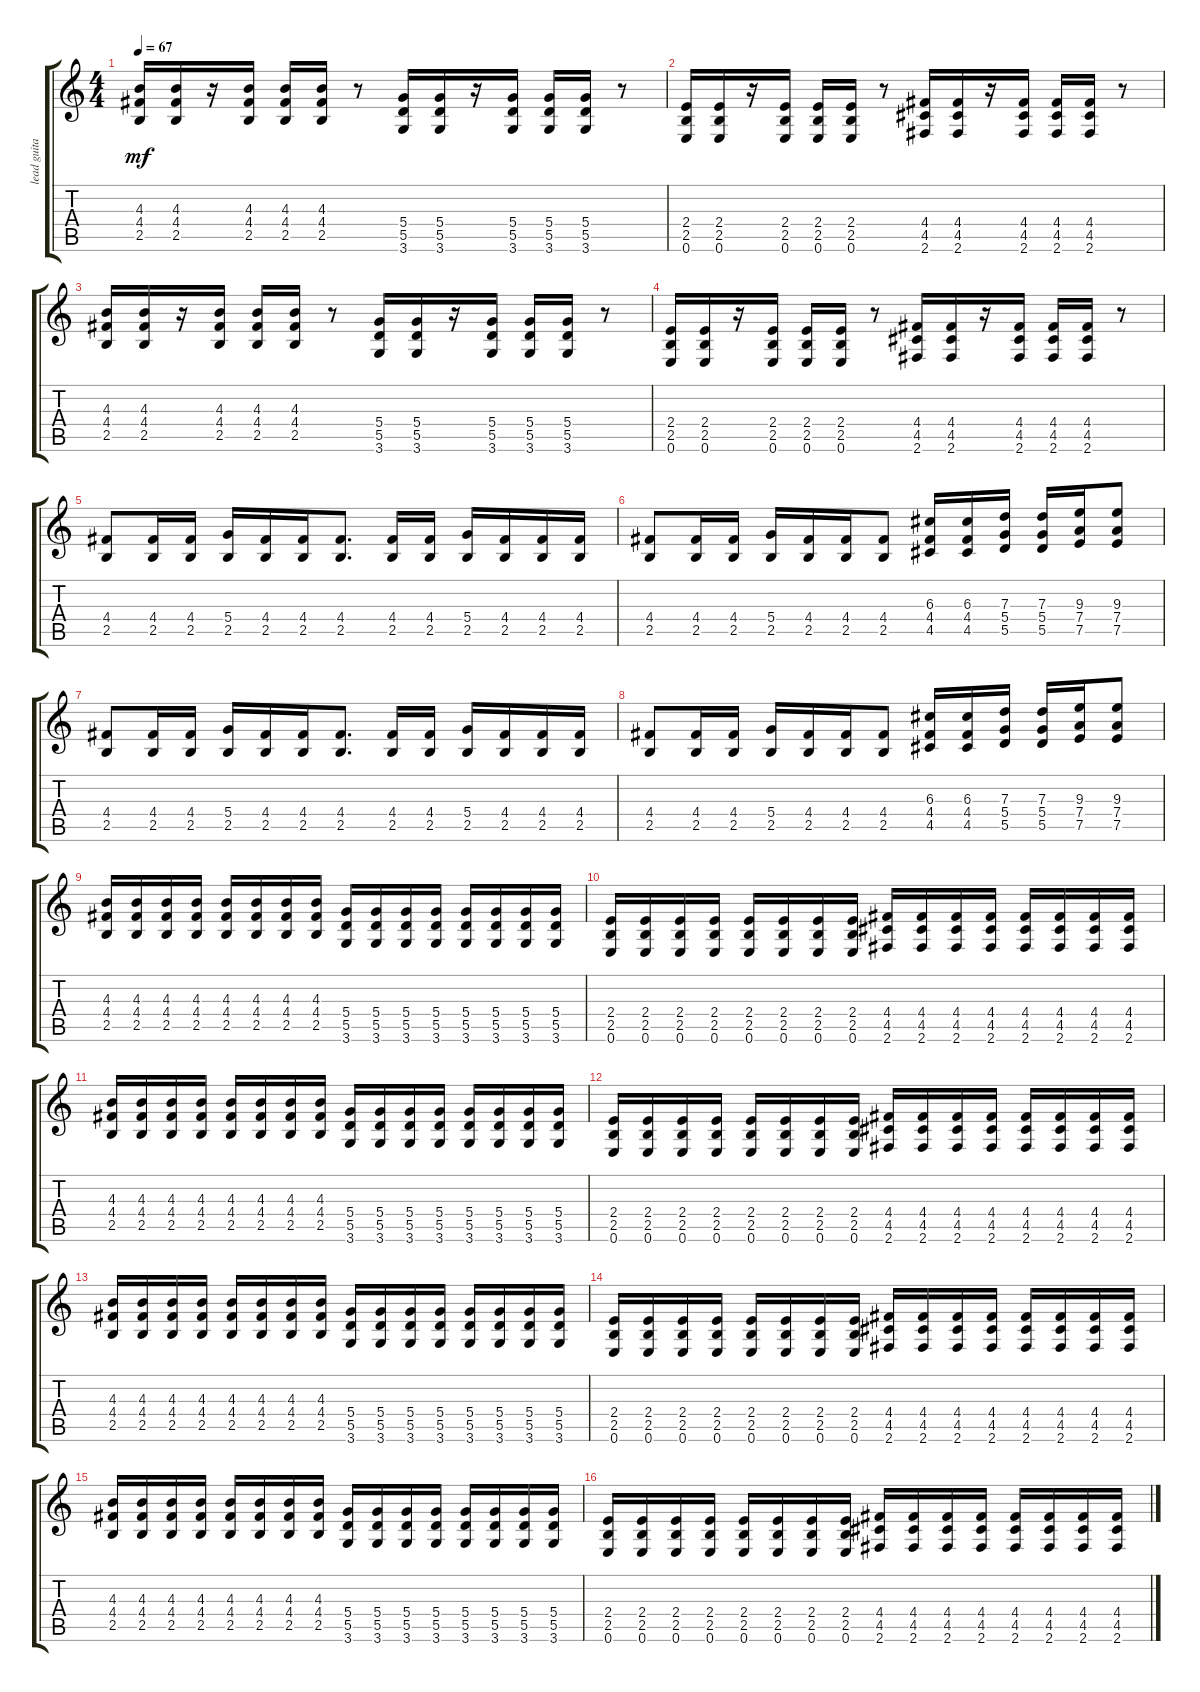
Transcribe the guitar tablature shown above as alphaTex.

\track ("lead guitar (lead guitarist)" "lead guita") {instrument distortionguitar}
\staff {score tabs}
\tuning (E4 B3 G3 D3 A2 E2) {hide}
\ts (4 4)
\tempo 67
\clef g2
\ks c
(4.3 4.4 2.5).16{dy mf} (4.3 4.4 2.5).16 r.16 (4.3 4.4 2.5).16 (4.3 4.4 2.5).16 (4.3 4.4 2.5).16 r.8 (5.4 5.5 3.6).16 (5.4 5.5 3.6).16 r.16 (5.4 5.5 3.6).16 (5.4 5.5 3.6).16 (5.4 5.5 3.6).16 r.8 |
(2.4 2.5 0.6).16 (2.4 2.5 0.6).16 r.16 (2.4 2.5 0.6).16 (2.4 2.5 0.6).16 (2.4 2.5 0.6).16 r.8 (4.4 4.5 2.6).16 (4.4 4.5 2.6).16 r.16 (4.4 4.5 2.6).16 (4.4 4.5 2.6).16 (4.4 4.5 2.6).16 r.8 |
(4.3 4.4 2.5).16 (4.3 4.4 2.5).16 r.16 (4.3 4.4 2.5).16 (4.3 4.4 2.5).16 (4.3 4.4 2.5).16 r.8 (5.4 5.5 3.6).16 (5.4 5.5 3.6).16 r.16 (5.4 5.5 3.6).16 (5.4 5.5 3.6).16 (5.4 5.5 3.6).16 r.8 |
(2.4 2.5 0.6).16 (2.4 2.5 0.6).16 r.16 (2.4 2.5 0.6).16 (2.4 2.5 0.6).16 (2.4 2.5 0.6).16 r.8 (4.4 4.5 2.6).16 (4.4 4.5 2.6).16 r.16 (4.4 4.5 2.6).16 (4.4 4.5 2.6).16 (4.4 4.5 2.6).16 r.8 |
(4.4 2.5).8 (4.4 2.5).16 (4.4 2.5).16 (5.4 2.5).16 (4.4 2.5).16 (4.4 2.5).16 (4.4 2.5).8{d} (4.4 2.5).16 (4.4 2.5).16 (5.4 2.5).16 (4.4 2.5).16 (4.4 2.5).16 (4.4 2.5).16 |
(4.4 2.5).8 (4.4 2.5).16 (4.4 2.5).16 (5.4 2.5).16 (4.4 2.5).16 (4.4 2.5).16 (4.4 2.5).8 (6.3 4.4 4.5).16 (6.3 4.4 4.5).16 (7.3 5.4 5.5).16 (7.3 5.4 5.5).16 (9.3 7.4 7.5).16 (9.3 7.4 7.5).8 |
(4.4 2.5).8 (4.4 2.5).16 (4.4 2.5).16 (5.4 2.5).16 (4.4 2.5).16 (4.4 2.5).16 (4.4 2.5).8{d} (4.4 2.5).16 (4.4 2.5).16 (5.4 2.5).16 (4.4 2.5).16 (4.4 2.5).16 (4.4 2.5).16 |
(4.4 2.5).8 (4.4 2.5).16 (4.4 2.5).16 (5.4 2.5).16 (4.4 2.5).16 (4.4 2.5).16 (4.4 2.5).8 (6.3 4.4 4.5).16 (6.3 4.4 4.5).16 (7.3 5.4 5.5).16 (7.3 5.4 5.5).16 (9.3 7.4 7.5).16 (9.3 7.4 7.5).8 |
(4.3 4.4 2.5).16 (4.3 4.4 2.5).16 (4.3 4.4 2.5).16 (4.3 4.4 2.5).16 (4.3 4.4 2.5).16 (4.3 4.4 2.5).16 (4.3 4.4 2.5).16 (4.3 4.4 2.5).16 (5.4 5.5 3.6).16 (5.4 5.5 3.6).16 (5.4 5.5 3.6).16 (5.4 5.5 3.6).16 (5.4 5.5 3.6).16 (5.4 5.5 3.6).16 (5.4 5.5 3.6).16 (5.4 5.5 3.6).16 |
(2.4 2.5 0.6).16 (2.4 2.5 0.6).16 (2.4 2.5 0.6).16 (2.4 2.5 0.6).16 (2.4 2.5 0.6).16 (2.4 2.5 0.6).16 (2.4 2.5 0.6).16 (2.4 2.5 0.6).16 (4.4 4.5 2.6).16 (4.4 4.5 2.6).16 (4.4 4.5 2.6).16 (4.4 4.5 2.6).16 (4.4 4.5 2.6).16 (4.4 4.5 2.6).16 (4.4 4.5 2.6).16 (4.4 4.5 2.6).16 |
(4.3 4.4 2.5).16 (4.3 4.4 2.5).16 (4.3 4.4 2.5).16 (4.3 4.4 2.5).16 (4.3 4.4 2.5).16 (4.3 4.4 2.5).16 (4.3 4.4 2.5).16 (4.3 4.4 2.5).16 (5.4 5.5 3.6).16 (5.4 5.5 3.6).16 (5.4 5.5 3.6).16 (5.4 5.5 3.6).16 (5.4 5.5 3.6).16 (5.4 5.5 3.6).16 (5.4 5.5 3.6).16 (5.4 5.5 3.6).16 |
(2.4 2.5 0.6).16 (2.4 2.5 0.6).16 (2.4 2.5 0.6).16 (2.4 2.5 0.6).16 (2.4 2.5 0.6).16 (2.4 2.5 0.6).16 (2.4 2.5 0.6).16 (2.4 2.5 0.6).16 (4.4 4.5 2.6).16 (4.4 4.5 2.6).16 (4.4 4.5 2.6).16 (4.4 4.5 2.6).16 (4.4 4.5 2.6).16 (4.4 4.5 2.6).16 (4.4 4.5 2.6).16 (4.4 4.5 2.6).16 |
(4.3 4.4 2.5).16 (4.3 4.4 2.5).16 (4.3 4.4 2.5).16 (4.3 4.4 2.5).16 (4.3 4.4 2.5).16 (4.3 4.4 2.5).16 (4.3 4.4 2.5).16 (4.3 4.4 2.5).16 (5.4 5.5 3.6).16 (5.4 5.5 3.6).16 (5.4 5.5 3.6).16 (5.4 5.5 3.6).16 (5.4 5.5 3.6).16 (5.4 5.5 3.6).16 (5.4 5.5 3.6).16 (5.4 5.5 3.6).16 |
(2.4 2.5 0.6).16 (2.4 2.5 0.6).16 (2.4 2.5 0.6).16 (2.4 2.5 0.6).16 (2.4 2.5 0.6).16 (2.4 2.5 0.6).16 (2.4 2.5 0.6).16 (2.4 2.5 0.6).16 (4.4 4.5 2.6).16 (4.4 4.5 2.6).16 (4.4 4.5 2.6).16 (4.4 4.5 2.6).16 (4.4 4.5 2.6).16 (4.4 4.5 2.6).16 (4.4 4.5 2.6).16 (4.4 4.5 2.6).16 |
(4.3 4.4 2.5).16 (4.3 4.4 2.5).16 (4.3 4.4 2.5).16 (4.3 4.4 2.5).16 (4.3 4.4 2.5).16 (4.3 4.4 2.5).16 (4.3 4.4 2.5).16 (4.3 4.4 2.5).16 (5.4 5.5 3.6).16 (5.4 5.5 3.6).16 (5.4 5.5 3.6).16 (5.4 5.5 3.6).16 (5.4 5.5 3.6).16 (5.4 5.5 3.6).16 (5.4 5.5 3.6).16 (5.4 5.5 3.6).16 |
(2.4 2.5 0.6).16 (2.4 2.5 0.6).16 (2.4 2.5 0.6).16 (2.4 2.5 0.6).16 (2.4 2.5 0.6).16 (2.4 2.5 0.6).16 (2.4 2.5 0.6).16 (2.4 2.5 0.6).16 (4.4 4.5 2.6).16 (4.4 4.5 2.6).16 (4.4 4.5 2.6).16 (4.4 4.5 2.6).16 (4.4 4.5 2.6).16 (4.4 4.5 2.6).16 (4.4 4.5 2.6).16 (4.4 4.5 2.6).16
